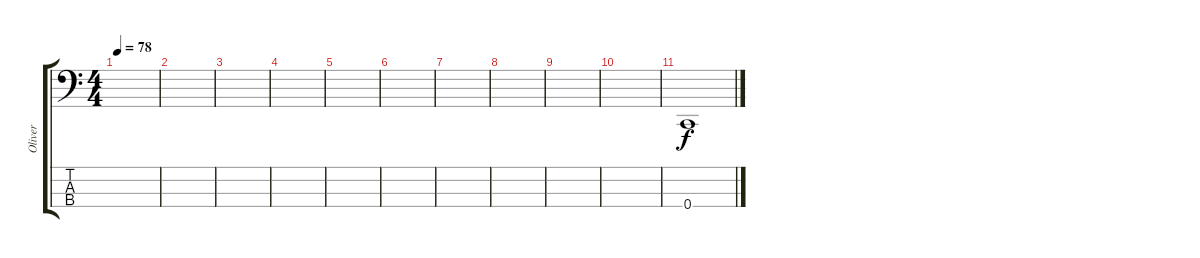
\track ("Oliver" "Oliver") {instrument electricbassfinger}
\staff {score tabs}
\tuning (F2 C2 G1 C1) {hide}
\ts (4 4)
\tempo 78
\clef f4
\ks c
|
|
|
|
|
|
|
|
|
|
0.4.1
